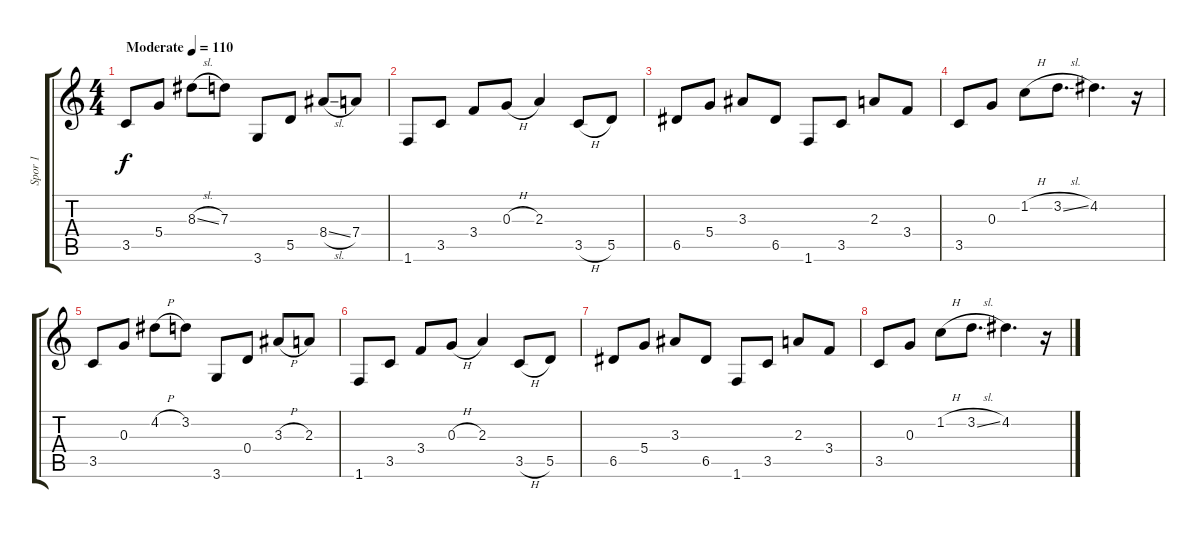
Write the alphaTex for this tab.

\track ("Spor 1" "Spor 1") {instrument acousticguitarsteel}
\staff {score tabs}
\tuning (E4 B3 G3 D3 A2 E2) {hide}
\ts (4 4)
\tempo (110 "Moderate")
\clef g2
\ks c
3.5.8{dy f instrument acousticguitarsteel} 5.4.8 8.3{sl}.8 7.3.8 3.6.8 5.5.8 8.4{sl}.8 7.4.8 |
1.6.8 3.5.8 3.4.8 0.3{h}.8 2.3.4 3.5{h}.8 5.5.8 |
6.5.8 5.4.8 3.3.8 6.5.8 1.6.8 3.5.8 2.3.8 3.4.8 |
3.5.8 0.3.8 1.2{h}.8 3.2{sl}.8{d} 4.2.4{d} r.16 |
3.5.8 0.3.8 4.2{h}.8 3.2.8 3.6.8 0.4.8 3.3{h}.8 2.3.8 |
1.6.8 3.5.8 3.4.8 0.3{h}.8 2.3.4 3.5{h}.8 5.5.8 |
6.5.8 5.4.8 3.3.8 6.5.8 1.6.8 3.5.8 2.3.8 3.4.8 |
3.5.8 0.3.8 1.2{h}.8 3.2{sl}.8{d} 4.2.4{d} r.16
